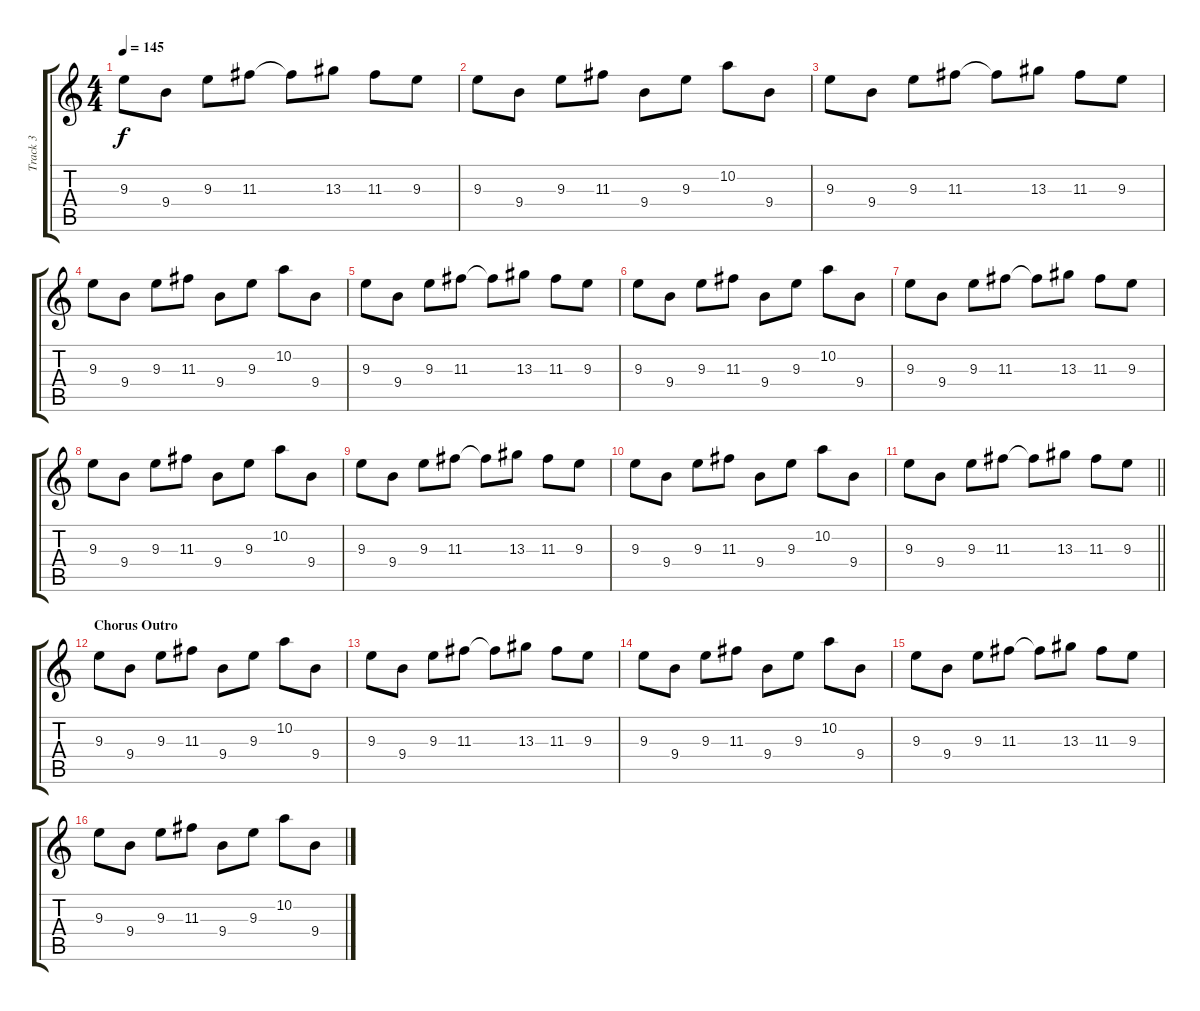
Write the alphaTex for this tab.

\track ("Track 3" "Track 3") {instrument distortionguitar}
\staff {score tabs}
\tuning (E4 B3 G3 D3 A2 D2) {hide}
\ts (4 4)
\tempo 145
\clef g2
\ks c
9.3.8{dy f} 9.4.8 9.3.8 11.3.8 11.3{t}.8 13.3.8 11.3.8 9.3.8 |
9.3.8 9.4.8 9.3.8 11.3.8 9.4.8 9.3.8 10.2.8 9.4.8 |
9.3.8 9.4.8 9.3.8 11.3.8 11.3{t}.8 13.3.8 11.3.8 9.3.8 |
9.3.8 9.4.8 9.3.8 11.3.8 9.4.8 9.3.8 10.2.8 9.4.8 |
9.3.8 9.4.8 9.3.8 11.3.8 11.3{t}.8 13.3.8 11.3.8 9.3.8 |
9.3.8 9.4.8 9.3.8 11.3.8 9.4.8 9.3.8 10.2.8 9.4.8 |
9.3.8 9.4.8 9.3.8 11.3.8 11.3{t}.8 13.3.8 11.3.8 9.3.8 |
9.3.8 9.4.8 9.3.8 11.3.8 9.4.8 9.3.8 10.2.8 9.4.8 |
9.3.8 9.4.8 9.3.8 11.3.8 11.3{t}.8 13.3.8 11.3.8 9.3.8 |
9.3.8 9.4.8 9.3.8 11.3.8 9.4.8 9.3.8 10.2.8 9.4.8 |
\barLineRight lightlight
9.3.8 9.4.8 9.3.8 11.3.8 11.3{t}.8 13.3.8 11.3.8 9.3.8 |
\section ("" "Chorus Outro")
9.3.8 9.4.8 9.3.8 11.3.8 9.4.8 9.3.8 10.2.8 9.4.8 |
9.3.8 9.4.8 9.3.8 11.3.8 11.3{t}.8 13.3.8 11.3.8 9.3.8 |
9.3.8 9.4.8 9.3.8 11.3.8 9.4.8 9.3.8 10.2.8 9.4.8 |
9.3.8 9.4.8 9.3.8 11.3.8 11.3{t}.8 13.3.8 11.3.8 9.3.8 |
9.3.8 9.4.8 9.3.8 11.3.8 9.4.8 9.3.8 10.2.8 9.4.8
